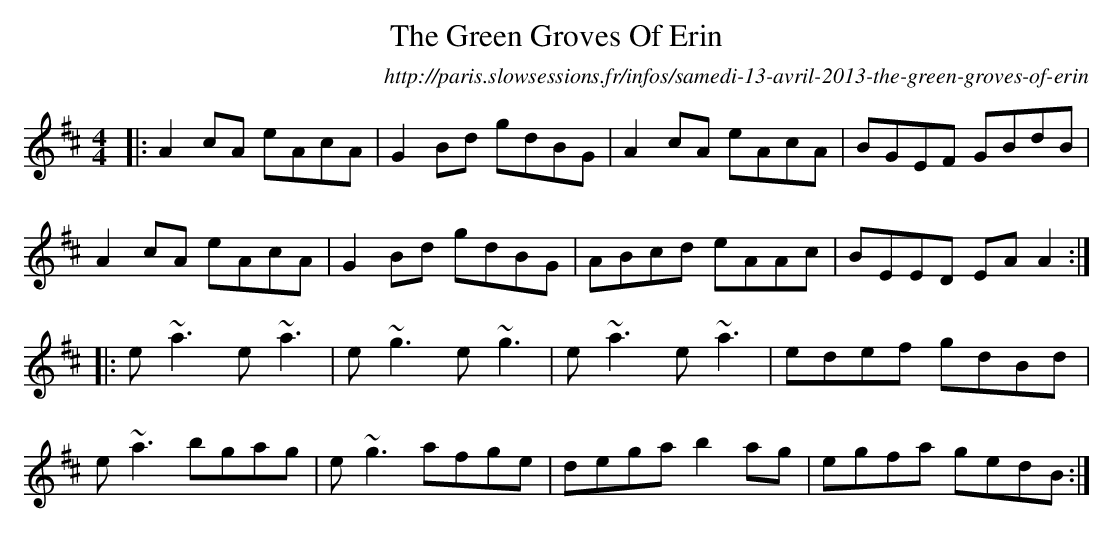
X:1
T:Green Groves Of Erin, The
O:http://paris.slowsessions.fr/infos/samedi-13-avril-2013-the-green-groves-of-erin
M:4/4
L:1/8
K:Amix
|:A2 cA eAcA|G2 Bd gdBG|A2 cA eAcA|BGEF GBdB|
  A2 cA eAcA|G2 Bd gdBG|ABcd eAAc| BEED EA A2:|
|:e~a3 e~a3|e~g3 e~g3|e~a3 e~a3|edef gdBd|
  e~a3 bgag|e~g3 afge|dega b2 ag|egfa gedB:|
